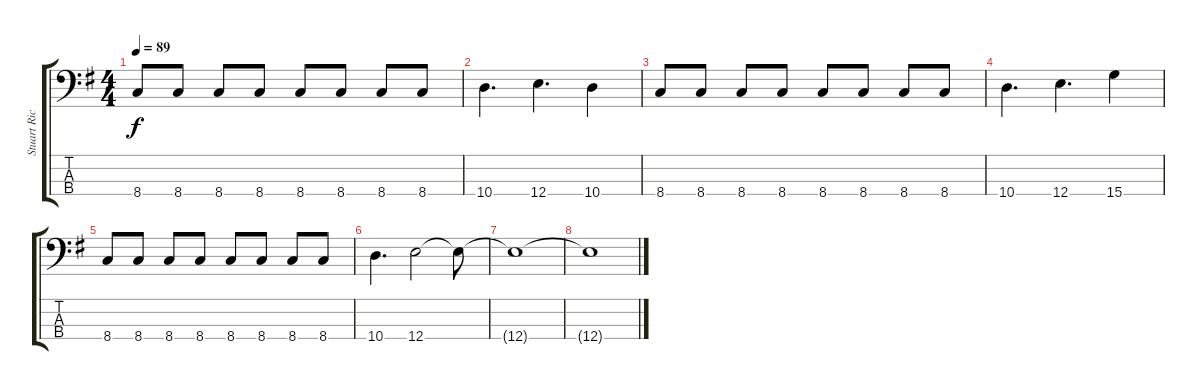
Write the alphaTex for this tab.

\track ("Stuart Richardson (Bajo)" "Stuart Ric") {instrument electricbassfinger}
\staff {score tabs}
\tuning (G2 D2 A1 E1) {hide}
\ts (4 4)
\tempo 89
\clef f4
\ks g
8.4.8{dy f} 8.4.8 8.4.8 8.4.8 8.4.8 8.4.8 8.4.8 8.4.8 |
10.4.4{d} 12.4.4{d} 10.4.4 |
8.4.8 8.4.8 8.4.8 8.4.8 8.4.8 8.4.8 8.4.8 8.4.8 |
10.4.4{d} 12.4.4{d} 15.4.4 |
8.4.8 8.4.8 8.4.8 8.4.8 8.4.8 8.4.8 8.4.8 8.4.8 |
10.4.4{d} 12.4.2 12.4{t}.8 |
12.4{t}.1 |
12.4{t}.1
